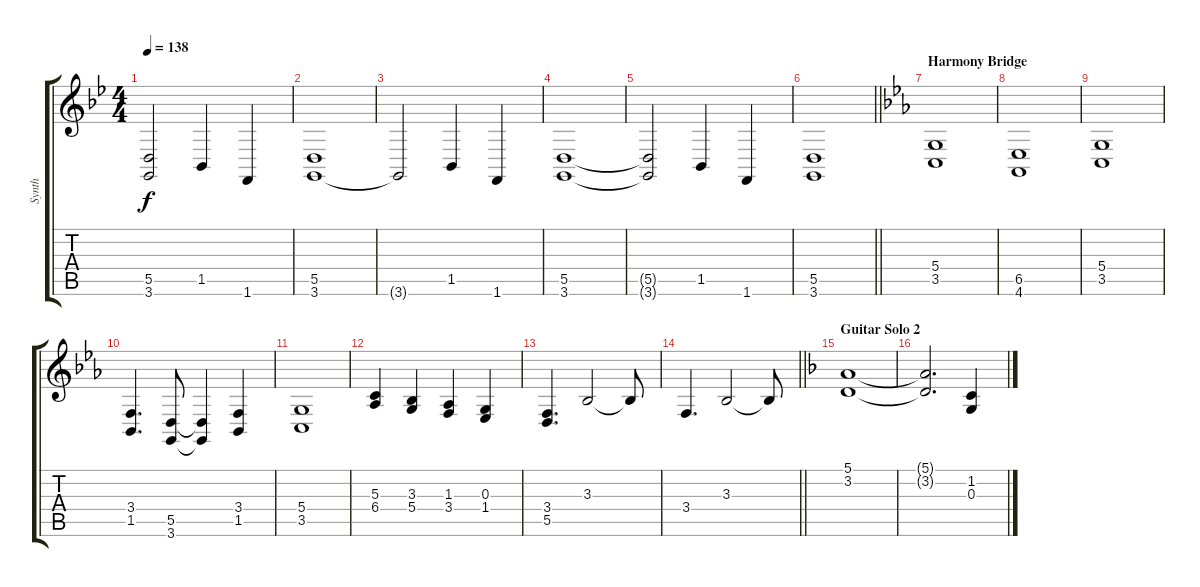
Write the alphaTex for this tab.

\track ("Synth" "Synth") {instrument pad3polysynth bank 100}
\staff {score tabs}
\tuning (E4 B3 G3 D3 A2 E2) {hide}
\ts (4 4)
\tempo 138
\clef g2
\ks bb
(5.5{t} 3.6{t}).2{dy f} 1.5.4 1.6.4 |
(5.5 3.6).1 |
3.6{t}.2 1.5.4 1.6.4 |
(5.5 3.6).1 |
(5.5{t} 3.6{t}).2 1.5.4 1.6.4 |
\barLineRight lightlight
(5.5 3.6).1 |
\section ("" "Harmony Bridge")
\ks eb
(5.4 3.5).1 |
(6.5 4.6).1 |
(5.4 3.5).1 |
(3.4 1.5).4{d} (5.5 3.6).8 (5.5{t} 3.6{t}).4 (3.4 1.5).4 |
(5.4 3.5).1 |
(5.3 6.4).4 (3.3 5.4).4 (1.3 3.4).4 (0.3 1.4).4 |
(3.4 5.5).4{d} 3.3.2 3.3{t}.8 |
\barLineRight lightlight
3.4.4{d} 3.3.2 3.3{t}.8 |
\section ("" "Guitar Solo 2")
\ks f
(5.1 3.2).1 |
(5.1{t} 3.2{t}).2{d} (1.2 0.3).4
